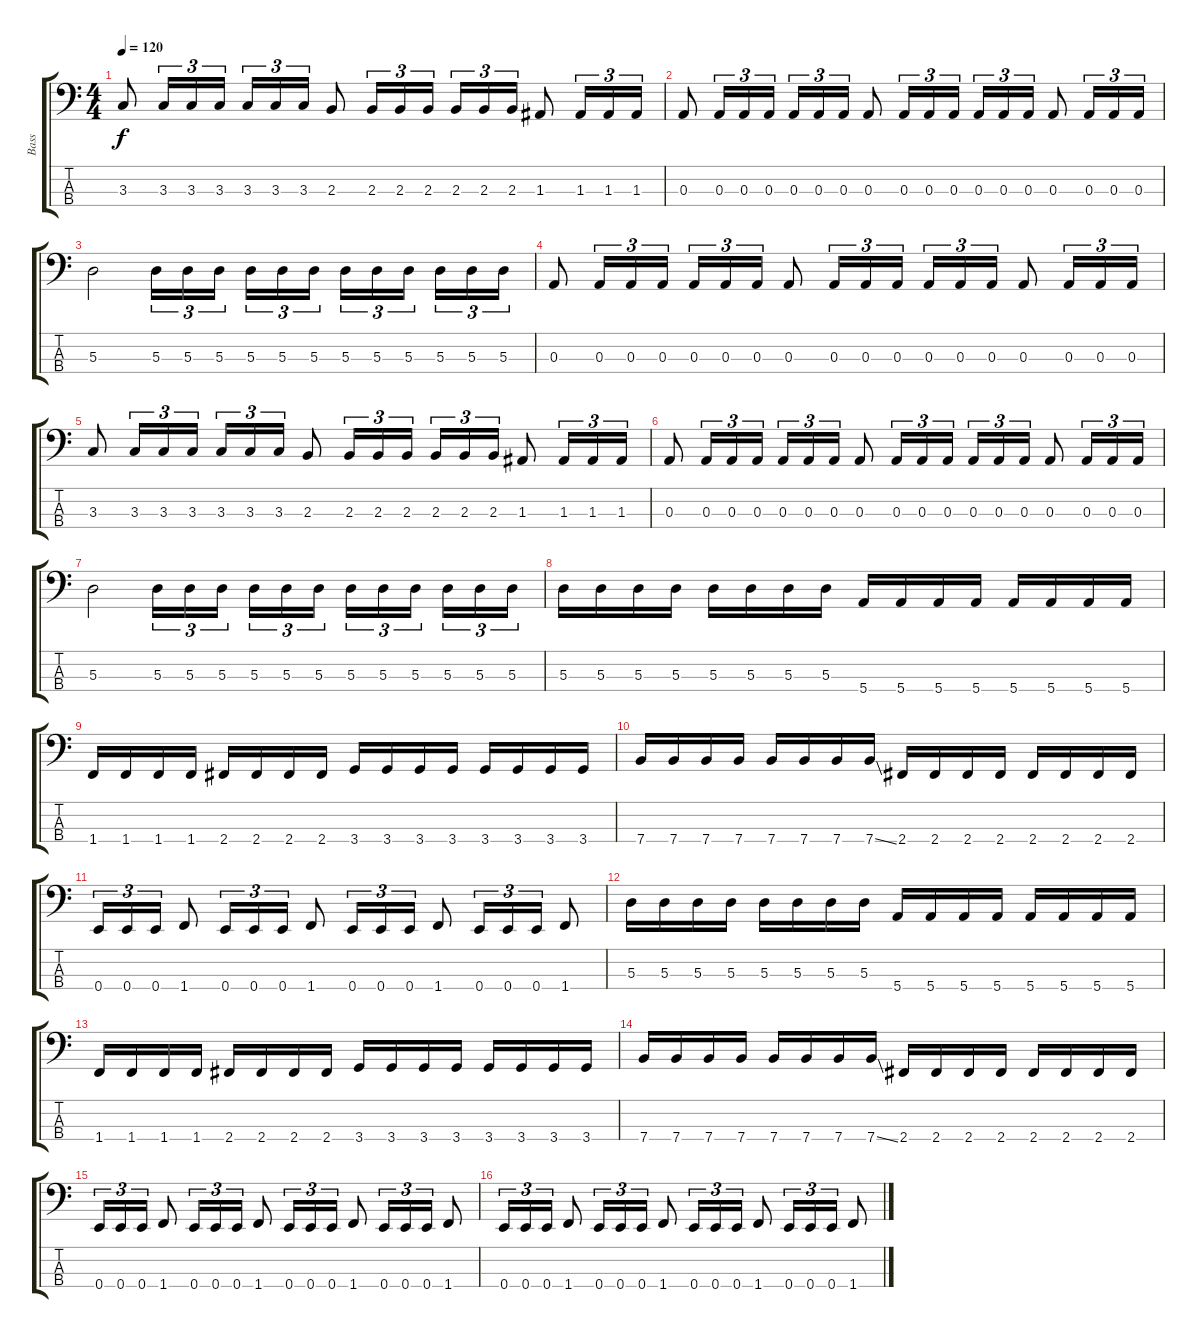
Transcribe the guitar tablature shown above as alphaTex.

\track ("Bass" "Bass") {instrument electricbasspick}
\staff {score tabs}
\tuning (G2 D2 A1 E1) {hide}
\ts (4 4)
\tempo 120
\clef f4
\ks c
3.3.8{dy f} 3.3.16{tu (3 2)} 3.3.16{tu (3 2)} 3.3.16{tu (3 2)} 3.3.16{tu (3 2)} 3.3.16{tu (3 2)} 3.3.16{tu (3 2)} 2.3.8 2.3.16{tu (3 2)} 2.3.16{tu (3 2)} 2.3.16{tu (3 2)} 2.3.16{tu (3 2)} 2.3.16{tu (3 2)} 2.3.16{tu (3 2)} 1.3.8 1.3.16{tu (3 2)} 1.3.16{tu (3 2)} 1.3.16{tu (3 2)} |
0.3.8 0.3.16{tu (3 2)} 0.3.16{tu (3 2)} 0.3.16{tu (3 2)} 0.3.16{tu (3 2)} 0.3.16{tu (3 2)} 0.3.16{tu (3 2)} 0.3.8 0.3.16{tu (3 2)} 0.3.16{tu (3 2)} 0.3.16{tu (3 2)} 0.3.16{tu (3 2)} 0.3.16{tu (3 2)} 0.3.16{tu (3 2)} 0.3.8 0.3.16{tu (3 2)} 0.3.16{tu (3 2)} 0.3.16{tu (3 2)} |
5.3.2 5.3.16{tu (3 2)} 5.3.16{tu (3 2)} 5.3.16{tu (3 2)} 5.3.16{tu (3 2)} 5.3.16{tu (3 2)} 5.3.16{tu (3 2)} 5.3.16{tu (3 2)} 5.3.16{tu (3 2)} 5.3.16{tu (3 2)} 5.3.16{tu (3 2)} 5.3.16{tu (3 2)} 5.3.16{tu (3 2)} |
0.3.8 0.3.16{tu (3 2)} 0.3.16{tu (3 2)} 0.3.16{tu (3 2)} 0.3.16{tu (3 2)} 0.3.16{tu (3 2)} 0.3.16{tu (3 2)} 0.3.8 0.3.16{tu (3 2)} 0.3.16{tu (3 2)} 0.3.16{tu (3 2)} 0.3.16{tu (3 2)} 0.3.16{tu (3 2)} 0.3.16{tu (3 2)} 0.3.8 0.3.16{tu (3 2)} 0.3.16{tu (3 2)} 0.3.16{tu (3 2)} |
3.3.8 3.3.16{tu (3 2)} 3.3.16{tu (3 2)} 3.3.16{tu (3 2)} 3.3.16{tu (3 2)} 3.3.16{tu (3 2)} 3.3.16{tu (3 2)} 2.3.8 2.3.16{tu (3 2)} 2.3.16{tu (3 2)} 2.3.16{tu (3 2)} 2.3.16{tu (3 2)} 2.3.16{tu (3 2)} 2.3.16{tu (3 2)} 1.3.8 1.3.16{tu (3 2)} 1.3.16{tu (3 2)} 1.3.16{tu (3 2)} |
0.3.8 0.3.16{tu (3 2)} 0.3.16{tu (3 2)} 0.3.16{tu (3 2)} 0.3.16{tu (3 2)} 0.3.16{tu (3 2)} 0.3.16{tu (3 2)} 0.3.8 0.3.16{tu (3 2)} 0.3.16{tu (3 2)} 0.3.16{tu (3 2)} 0.3.16{tu (3 2)} 0.3.16{tu (3 2)} 0.3.16{tu (3 2)} 0.3.8 0.3.16{tu (3 2)} 0.3.16{tu (3 2)} 0.3.16{tu (3 2)} |
5.3.2 5.3.16{tu (3 2)} 5.3.16{tu (3 2)} 5.3.16{tu (3 2)} 5.3.16{tu (3 2)} 5.3.16{tu (3 2)} 5.3.16{tu (3 2)} 5.3.16{tu (3 2)} 5.3.16{tu (3 2)} 5.3.16{tu (3 2)} 5.3.16{tu (3 2)} 5.3.16{tu (3 2)} 5.3.16{tu (3 2)} |
5.3.16 5.3.16 5.3.16 5.3.16 5.3.16 5.3.16 5.3.16 5.3.16 5.4.16 5.4.16 5.4.16 5.4.16 5.4.16 5.4.16 5.4.16 5.4.16 |
1.4.16 1.4.16 1.4.16 1.4.16 2.4.16 2.4.16 2.4.16 2.4.16 3.4.16 3.4.16 3.4.16 3.4.16 3.4.16 3.4.16 3.4.16 3.4.16 |
7.4.16 7.4.16 7.4.16 7.4.16 7.4.16 7.4.16 7.4.16 7.4{ss}.16 2.4.16 2.4.16 2.4.16 2.4.16 2.4.16 2.4.16 2.4.16 2.4.16 |
0.4.16{tu (3 2)} 0.4.16{tu (3 2)} 0.4.16{tu (3 2)} 1.4.8 0.4.16{tu (3 2)} 0.4.16{tu (3 2)} 0.4.16{tu (3 2)} 1.4.8 0.4.16{tu (3 2)} 0.4.16{tu (3 2)} 0.4.16{tu (3 2)} 1.4.8 0.4.16{tu (3 2)} 0.4.16{tu (3 2)} 0.4.16{tu (3 2)} 1.4.8 |
5.3.16 5.3.16 5.3.16 5.3.16 5.3.16 5.3.16 5.3.16 5.3.16 5.4.16 5.4.16 5.4.16 5.4.16 5.4.16 5.4.16 5.4.16 5.4.16 |
1.4.16 1.4.16 1.4.16 1.4.16 2.4.16 2.4.16 2.4.16 2.4.16 3.4.16 3.4.16 3.4.16 3.4.16 3.4.16 3.4.16 3.4.16 3.4.16 |
7.4.16 7.4.16 7.4.16 7.4.16 7.4.16 7.4.16 7.4.16 7.4{ss}.16 2.4.16 2.4.16 2.4.16 2.4.16 2.4.16 2.4.16 2.4.16 2.4.16 |
0.4.16{tu (3 2)} 0.4.16{tu (3 2)} 0.4.16{tu (3 2)} 1.4.8 0.4.16{tu (3 2)} 0.4.16{tu (3 2)} 0.4.16{tu (3 2)} 1.4.8 0.4.16{tu (3 2)} 0.4.16{tu (3 2)} 0.4.16{tu (3 2)} 1.4.8 0.4.16{tu (3 2)} 0.4.16{tu (3 2)} 0.4.16{tu (3 2)} 1.4.8 |
0.4.16{tu (3 2)} 0.4.16{tu (3 2)} 0.4.16{tu (3 2)} 1.4.8 0.4.16{tu (3 2)} 0.4.16{tu (3 2)} 0.4.16{tu (3 2)} 1.4.8 0.4.16{tu (3 2)} 0.4.16{tu (3 2)} 0.4.16{tu (3 2)} 1.4.8 0.4.16{tu (3 2)} 0.4.16{tu (3 2)} 0.4.16{tu (3 2)} 1.4.8
